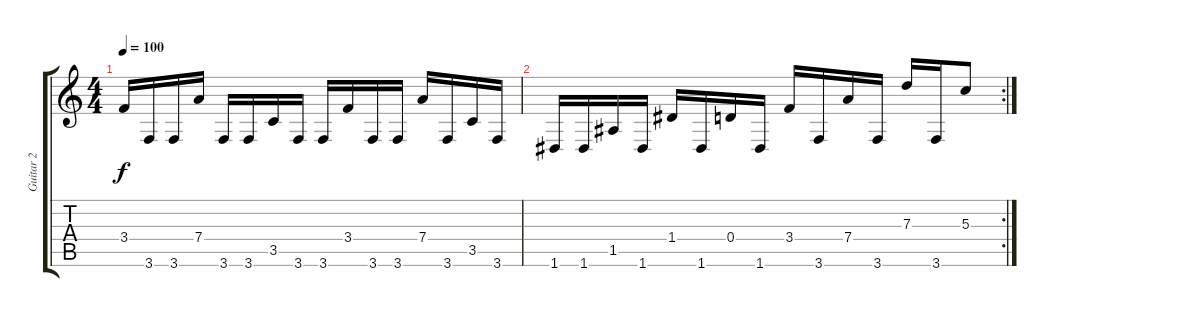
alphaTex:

\track ("Guitar 2" "Guitar 2") {instrument distortionguitar}
\staff {score tabs}
\tuning (E4 B3 G3 D3 A2 D2) {hide}
\ts (4 4)
\tempo 100
\clef g2
\ks c
3.4.16{dy f} 3.6.16 3.6.16 7.4.16 3.6.16 3.6.16 3.5.16 3.6.16 3.6.16 3.4.16 3.6.16 3.6.16 7.4.16 3.6.16 3.5.16 3.6.16 |
\rc 2
1.6.16 1.6.16 1.5.16 1.6.16 1.4.16 1.6.16 0.4.16 1.6.16 3.4.16 3.6.16 7.4.16 3.6.16 7.3.16 3.6.16 5.3.8
